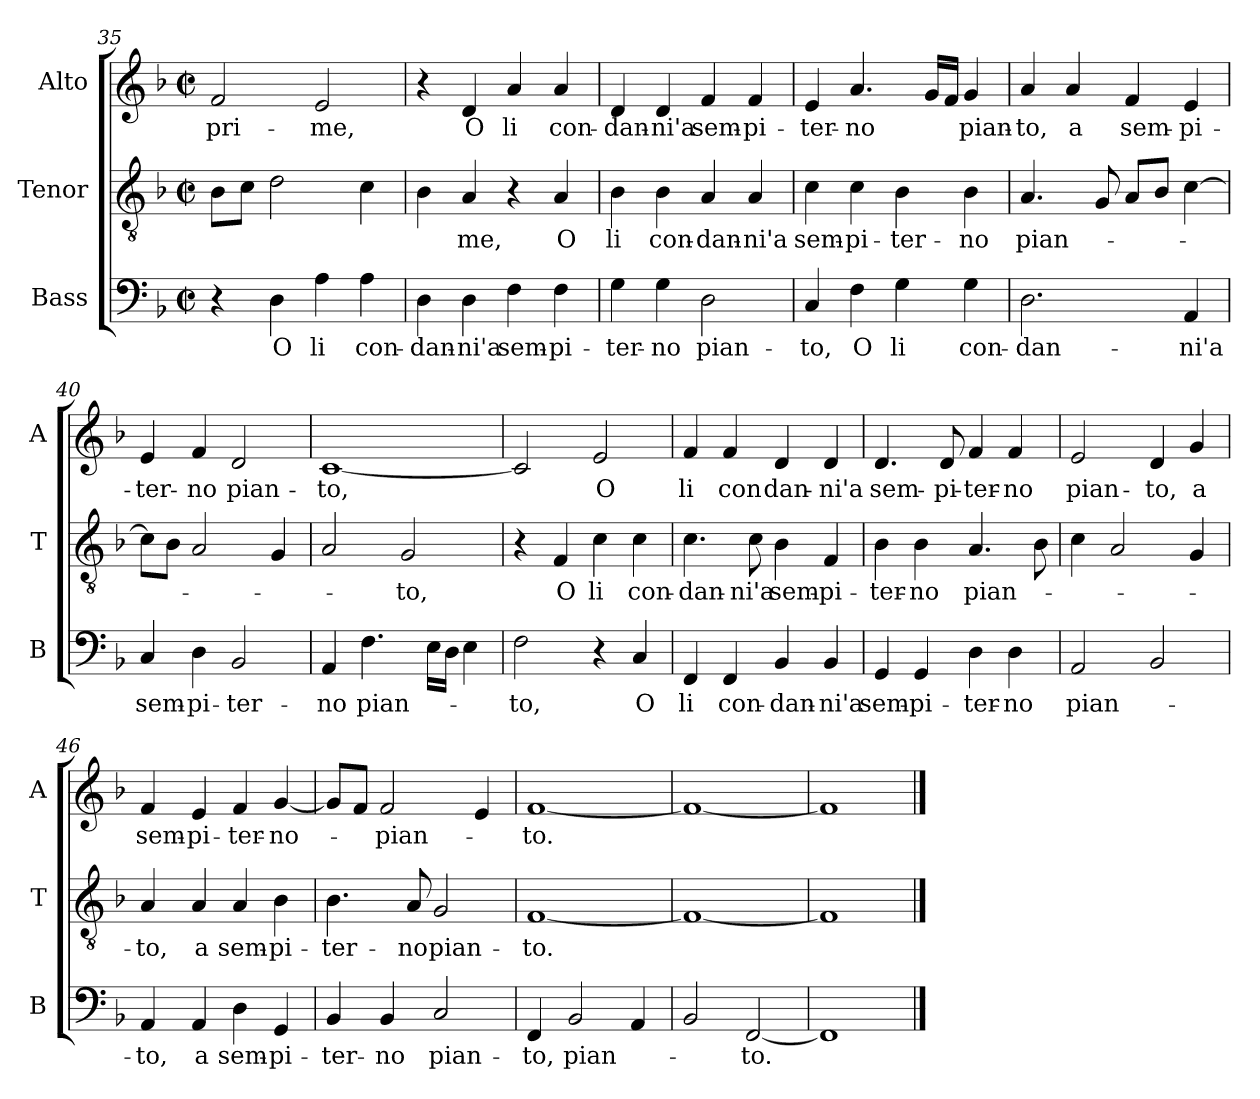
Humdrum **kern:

**kern	**text	**kern	**text	**kern	**text
*part3	*part3	*part2	*part2	*part1	*part1
*staff3	*staff3	*staff2	*staff2	*staff1	*staff1
*I"Bass	*	*I"Tenor	*	*I"Alto	*
*I'B	*	*I'T	*	*I'A	*
*clefF4	*	*clefGv2	*	*clefG2	*
*k[b-]	*	*k[b-]	*	*k[b-]	*
*F:	*	*F:	*	*F:	*
*M2/2	*	*M2/2	*	*M2/2	*
*met(c|)	*	*met(c|)	*	*met(c|)	*
=35	=35	=35	=35	=35	=35
!	!	!	!	!	!LO:LY:b
4r	.	8B-\L	.	2f/	pri-
.	.	8c\J	.	.	.
!	!LO:LY:b	!	!	!	!
4D\	O	2d\	.	.	.
!	!LO:LY:b	!	!	!	!LO:LY:b
4A\	li	.	.	2e/	-me,
!	!LO:LY:b	!	!	!	!
4A\	con-	4c\	.	.	.
!!LO:PB:g=z
=36	=36	=36	=36	=36	=36
!	!LO:LY:b	!	!	!	!
4D\	-dan-	4B-\	.	4r	.
!	!LO:LY:b	!	!LO:LY:b	!	!LO:LY:b
4D\	-ni'a	4A/	-me,	4d/	O
!	!LO:LY:b	!	!	!	!LO:LY:b
4F\	sem-	4r	.	4a/	li
!	!LO:LY:b	!	!LO:LY:b	!	!LO:LY:b
4F\	-pi-	4A/	O	4a/	con-
=37	=37	=37	=37	=37	=37
!	!LO:LY:b	!	!LO:LY:b	!	!LO:LY:b
4G\	-ter-	4B-\	li	4d/	-dan-
!	!LO:LY:b	!	!LO:LY:b	!	!LO:LY:b
4G\	-no	4B-\	con-	4d/	-ni'a
!	!LO:LY:b	!	!LO:LY:b	!	!LO:LY:b
2D\	pian-	4A/	-dan-	4f/	sem-
!	!	!	!LO:LY:b	!	!LO:LY:b
.	.	4A/	-ni'a	4f/	-pi-
=38	=38	=38	=38	=38	=38
!	!LO:LY:b	!	!LO:LY:b	!	!LO:LY:b
4C/	-to,	4c\	sem-	4e/	-ter-
!	!LO:LY:b	!	!LO:LY:b	!	!LO:LY:b
4F\	O	4c\	-pi-	4.a/	-no
!	!LO:LY:b	!	!LO:LY:b	!	!
4G\	li	4B-\	-ter-	.	.
.	.	.	.	16g/LL	.
.	.	.	.	16f/JJ	.
!	!LO:LY:b	!	!LO:LY:b	!	!LO:LY:b
4G\	con-	4B-\	-no	4g/	pian-
=39	=39	=39	=39	=39	=39
!	!LO:LY:b	!	!LO:LY:b	!	!LO:LY:b
2.D\	-dan-	4.A/	pian-	4a/	-to,
!	!	!	!	!	!LO:LY:b
.	.	.	.	4a/	a
.	.	8G/	.	.	.
!	!	!	!	!	!LO:LY:b
.	.	8A/L	.	4f/	sem-
.	.	8B-/J	.	.	.
!	!LO:LY:b	!	!	!	!LO:LY:b
4AA/	-ni'a	[4c\	.	4e/	-pi-
=40	=40	=40	=40	=40	=40
!	!LO:LY:b	!	!	!	!LO:LY:b
4C/	sem-	8c\L]	.	4e/	-ter-
.	.	8B-\J	.	.	.
!	!LO:LY:b	!	!	!	!LO:LY:b
4D\	-pi-	2A/	.	4f/	-no
!	!LO:LY:b	!	!	!	!LO:LY:b
2BB-/	-ter-	.	.	2d/	pian-
.	.	4G/	.	.	.
!!LO:LB:g=z
=41	=41	=41	=41	=41	=41
!	!LO:LY:b	!	!	!	!LO:LY:b
4AA/	-no	2A/	.	[1c	-to,
!	!LO:LY:b	!	!	!	!
4.F\	pian-	.	.	.	.
!	!	!	!LO:LY:b	!	!
.	.	2G/	-to,	.	.
16E\LL	.	.	.	.	.
16D\JJ	.	.	.	.	.
4E\	.	.	.	.	.
=42	=42	=42	=42	=42	=42
!	!LO:LY:b	!	!	!	!
2F\	-to,	4r	.	2c/]	.
!	!	!	!LO:LY:b	!	!
.	.	4F/	O	.	.
!	!	!	!LO:LY:b	!	!LO:LY:b
4r	.	4c\	li	2e/	O
!	!LO:LY:b	!	!LO:LY:b	!	!
4C/	O	4c\	con-	.	.
=43	=43	=43	=43	=43	=43
!	!LO:LY:b	!	!LO:LY:b	!	!LO:LY:b
4FF/	li	4.c\	-dan-	4f/	li
!	!LO:LY:b	!	!	!	!LO:LY:b
4FF/	con-	.	.	4f/	con
!	!	!	!LO:LY:b	!	!
.	.	8c\	-ni'a	.	.
!	!LO:LY:b	!	!LO:LY:b	!	!LO:LY:b
4BB-/	-dan-	4B-\	sem-	4d/	dan-
!	!LO:LY:b	!	!LO:LY:b	!	!LO:LY:b
4BB-/	-ni'a	4F/	-pi-	4d/	-ni'a
=44	=44	=44	=44	=44	=44
!	!LO:LY:b	!	!LO:LY:b	!	!LO:LY:b
4GG/	sem-	4B-\	-ter-	4.d/	sem-
!	!LO:LY:b	!	!LO:LY:b	!	!
4GG/	-pi-	4B-\	-no	.	.
!	!	!	!	!	!LO:LY:b
.	.	.	.	8d/	-pi-
!	!LO:LY:b	!	!LO:LY:b	!	!LO:LY:b
4D\	-ter-	4.A/	pian-	4f/	-ter-
!	!LO:LY:b	!	!	!	!LO:LY:b
4D\	-no	.	.	4f/	-no
.	.	8B-\	.	.	.
=45	=45	=45	=45	=45	=45
!	!LO:LY:b	!	!	!	!LO:LY:b
2AA/	pian-	4c\	.	2e/	pian-
.	.	2A/	.	.	.
!	!	!	!	!	!LO:LY:b
2BB-/	.	.	.	4d/	-to,
!	!	!	!	!	!LO:LY:b
.	.	4G/	.	4g/	a
!!LO:LB:g=z
=46	=46	=46	=46	=46	=46
!	!LO:LY:b	!	!LO:LY:b	!	!LO:LY:b
4AA/	-to,	4A/	-to,	4f/	sem-
!	!LO:LY:b	!	!LO:LY:b	!	!LO:LY:b
4AA/	a	4A/	a	4e/	-pi-
!	!LO:LY:b	!	!LO:LY:b	!	!LO:LY:b
4D\	sem-	4A/	sem-	4f/	-ter-
!	!LO:LY:b	!	!LO:LY:b	!	!LO:LY:b
4GG/	-pi-	4B-\	-pi-	[4g/	-no-
=47	=47	=47	=47	=47	=47
!	!LO:LY:b	!	!LO:LY:b	!	!
4BB-/	-ter-	4.B-\	-ter-	8g/L]	.
.	.	.	.	8f/J	.
!	!LO:LY:b	!	!	!	!LO:LY:b
4BB-/	-no	.	.	2f/	-pian-
!	!	!	!LO:LY:b	!	!
.	.	8A/	-no	.	.
!	!LO:LY:b	!	!LO:LY:b	!	!
2C/	pian-	2G/	pian-	.	.
.	.	.	.	4e/	.
=48	=48	=48	=48	=48	=48
!	!LO:LY:b	!	!LO:LY:b	!	!LO:LY:b
4FF/	-to,	[1F	-to.	[1f	-to.
!	!LO:LY:b	!	!	!	!
2BB-/	pian-	.	.	.	.
4AA/	.	.	.	.	.
=49	=49	=49	=49	=49	=49
2BB-/	.	1F_	.	1f_	.
!	!LO:LY:b	!	!	!	!
[2FF/	-to.	.	.	.	.
=50	=50	=50	=50	=50	=50
1FF]	.	1F]	.	1f]	.
==	==	==	==	==	==
*-	*-	*-	*-	*-	*-
